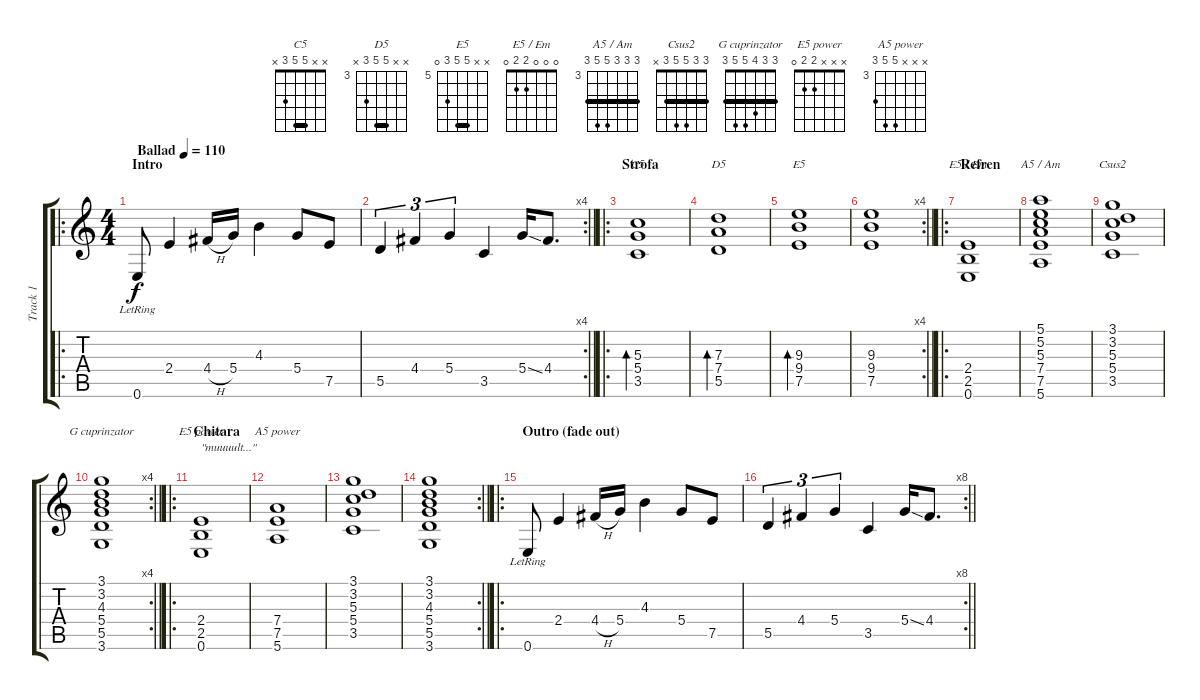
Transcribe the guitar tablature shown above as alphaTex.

\track ("Track 1" "Track 1") {instrument electricguitarjazz}
\staff {score tabs}
\tuning (E4 B3 G3 D3 A2 E2) {hide}
\chord ("C5" x x 5 5 3 x) {barre 5}
\chord ("D5" x x 7 7 5 x) {firstfret 3 barre 7}
\chord ("E5" x x 9 9 7 0) {firstfret 5 barre 9}
\chord ("E5 / Em" 0 0 0 2 2 0)
\chord ("A5 / Am" 5 5 5 7 7 5) {firstfret 3 barre 5}
\chord ("Csus2" 3 3 5 5 3 x) {barre 3}
\chord ("G cuprinzator" 3 3 4 5 5 3) {barre 3}
\chord ("E5 power" x x x 2 2 0)
\chord ("A5 power" x x x 7 7 5) {firstfret 3}
\ro
\ts (4 4)
\section ("" "Intro")
\tempo (110 "Ballad")
\clef g2
\ks c
0.6{lr}.8{dy f instrument electricguitarjazz} 2.4.4 4.4{h}.16 5.4.16 4.3.4 5.4.8 7.5.8 |
\rc 4
\barLineRight lightlight
5.5.4{tu (3 2)} 4.4.4{tu (3 2)} 5.4.4{tu (3 2)} 3.5.4 5.4{ss}.16 4.4.8{d} |
\ro
\section ("" "Strofa")
(5.3 5.4 3.5).1{bd 30 ch "C5" instrument electricguitarjazz} |
(7.3 7.4 5.5).1{bd 30 ch "D5"} |
(9.3 9.4 7.5).1{bd 30 ch "E5"} |
\rc 4
\barLineRight lightlight
(9.3 9.4 7.5).1 |
\ro
\section ("" "Refren")
(2.4 2.5 0.6).1{ch "E5 / Em"} |
(5.1 5.2 5.3 7.4 7.5 5.6).1{ch "A5 / Am"} |
(3.1 3.2 5.3 5.4 3.5).1{ch "Csus2"} |
\rc 4
\barLineRight lightlight
(3.1 3.2 4.3 5.4 5.5 3.6).1{ch "G cuprinzator"} |
\ro
\section ("" "Chitara")
(2.4 2.5 0.6).1{ch "E5 power" txt "\"muuuult...\""} |
(7.4 7.5 5.6).1{ch "A5 power"} |
(3.1 3.2 5.3 5.4 3.5).1 |
\rc 2
\barLineRight lightlight
(3.1 3.2 4.3 5.4 5.5 3.6).1 |
\ro
\section ("" "Outro (fade out)")
0.6{lr}.8 2.4.4 4.4{h}.16 5.4.16 4.3.4 5.4.8 7.5.8 |
\rc 8
\barLineRight lightlight
5.5.4{tu (3 2)} 4.4.4{tu (3 2)} 5.4.4{tu (3 2)} 3.5.4 5.4{ss}.16 4.4.8{d}
